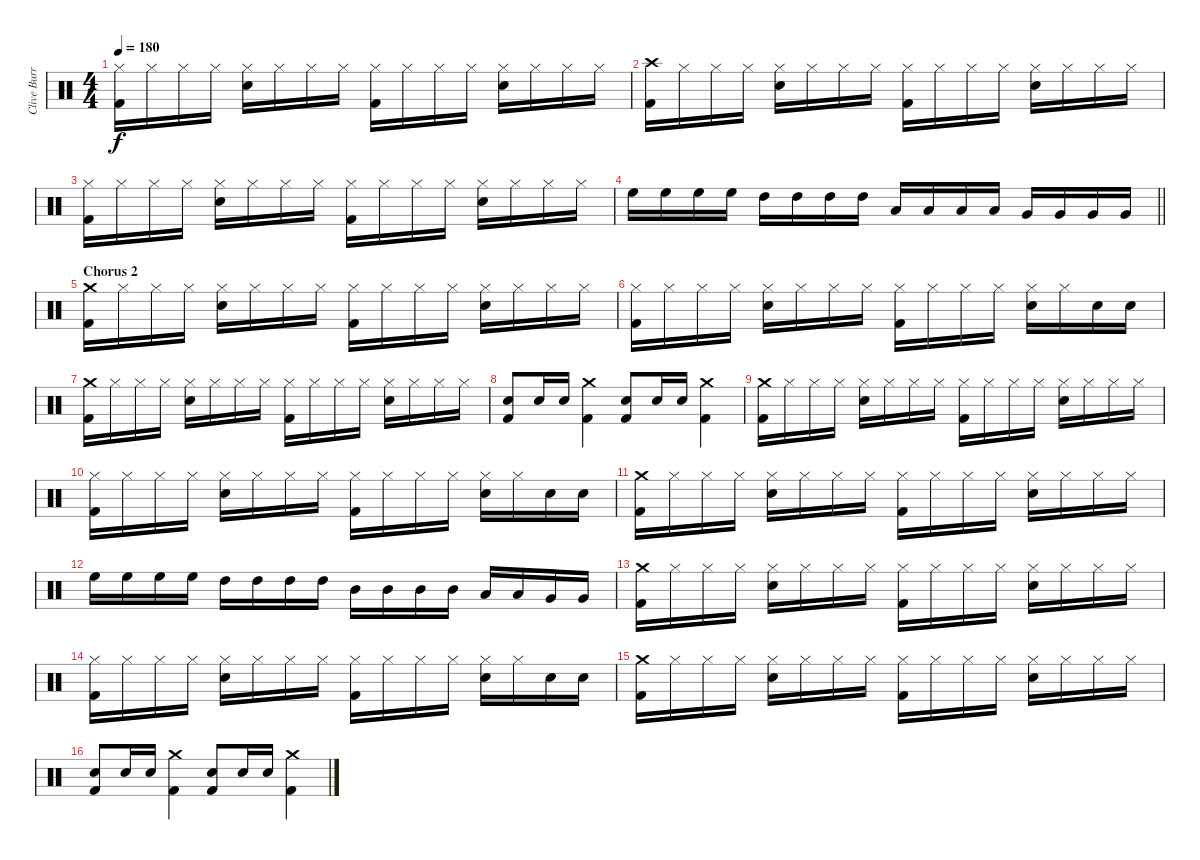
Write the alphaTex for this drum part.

\track ("Clive Burr" "Clive Burr") {instrument percussion}
\staff {score}
\articulation defaults
\ts (4 4)
\tempo 180
\clef neutral
\ks c
("Hi-Hat (closed)" "Kick (hit) 2").16{dy f} "Hi-Hat (closed)".16 "Hi-Hat (closed)".16 "Hi-Hat (closed)".16 ("Hi-Hat (closed)" "Electric Snare (hit)").16 "Hi-Hat (closed)".16 "Hi-Hat (closed)".16 "Hi-Hat (closed)".16 ("Hi-Hat (closed)" "Kick (hit) 2").16 "Hi-Hat (closed)".16 "Hi-Hat (closed)".16 "Hi-Hat (closed)".16 ("Hi-Hat (closed)" "Electric Snare (hit)").16 "Hi-Hat (closed)".16 "Hi-Hat (closed)".16 "Hi-Hat (closed)".16 |
("Crash high (hit)" "Kick (hit) 2").16 "Hi-Hat (closed)".16 "Hi-Hat (closed)".16 "Hi-Hat (closed)".16 ("Hi-Hat (closed)" "Electric Snare (hit)").16 "Hi-Hat (closed)".16 "Hi-Hat (closed)".16 "Hi-Hat (closed)".16 ("Hi-Hat (closed)" "Kick (hit) 2").16 "Hi-Hat (closed)".16 "Hi-Hat (closed)".16 "Hi-Hat (closed)".16 ("Hi-Hat (closed)" "Electric Snare (hit)").16 "Hi-Hat (closed)".16 "Hi-Hat (closed)".16 "Hi-Hat (closed)".16 |
("Hi-Hat (closed)" "Kick (hit) 2").16 "Hi-Hat (closed)".16 "Hi-Hat (closed)".16 "Hi-Hat (closed)".16 ("Hi-Hat (closed)" "Electric Snare (hit)").16 "Hi-Hat (closed)".16 "Hi-Hat (closed)".16 "Hi-Hat (closed)".16 ("Hi-Hat (closed)" "Kick (hit) 2").16 "Hi-Hat (closed)".16 "Hi-Hat (closed)".16 "Hi-Hat (closed)".16 ("Hi-Hat (closed)" "Electric Snare (hit)").16 "Hi-Hat (closed)".16 "Hi-Hat (closed)".16 "Hi-Hat (closed)".16 |
\barLineRight lightlight "High Floor Tom (hit)".16 "High Floor Tom (hit)".16 "High Floor Tom (hit)".16 "High Floor Tom (hit)".16 "High Tom (hit)".16 "High Tom (hit)".16 "High Tom (hit)".16 "High Tom (hit)".16 "Low Tom (hit)".16 "Low Tom (hit)".16 "Low Tom (hit)".16 "Low Tom (hit)".16 "Very Low Tom (hit)".16 "Very Low Tom (hit)".16 "Very Low Tom (hit)".16 "Very Low Tom (hit)".16
|
\section ("" "Chorus 2")
("Crash medium (hit)" "Kick (hit) 2").16 "Hi-Hat (closed)".16 "Hi-Hat (closed)".16 "Hi-Hat (closed)".16 ("Hi-Hat (closed)" "Electric Snare (hit)").16 "Hi-Hat (closed)".16 "Hi-Hat (closed)".16 "Hi-Hat (closed)".16 ("Hi-Hat (closed)" "Kick (hit) 2").16 "Hi-Hat (closed)".16 "Hi-Hat (closed)".16 "Hi-Hat (closed)".16 ("Hi-Hat (closed)" "Electric Snare (hit)").16 "Hi-Hat (closed)".16 "Hi-Hat (closed)".16 "Hi-Hat (closed)".16 |
("Hi-Hat (closed)" "Kick (hit) 2").16 "Hi-Hat (closed)".16 "Hi-Hat (closed)".16 "Hi-Hat (closed)".16 ("Hi-Hat (closed)" "Electric Snare (hit)").16 "Hi-Hat (closed)".16 "Hi-Hat (closed)".16 "Hi-Hat (closed)".16 ("Hi-Hat (closed)" "Kick (hit) 2").16 "Hi-Hat (closed)".16 "Hi-Hat (closed)".16 "Hi-Hat (closed)".16 ("Hi-Hat (closed)" "Electric Snare (hit)").16 "Hi-Hat (closed)".16 "Electric Snare (hit)".16 "Electric Snare (hit)".16 |
("Crash medium (hit)" "Kick (hit) 2").16 "Hi-Hat (closed)".16 "Hi-Hat (closed)".16 "Hi-Hat (closed)".16 ("Hi-Hat (closed)" "Electric Snare (hit)").16 "Hi-Hat (closed)".16 "Hi-Hat (closed)".16 "Hi-Hat (closed)".16 ("Hi-Hat (closed)" "Kick (hit) 2").16 "Hi-Hat (closed)".16 "Hi-Hat (closed)".16 "Hi-Hat (closed)".16 ("Hi-Hat (closed)" "Electric Snare (hit)").16 "Hi-Hat (closed)".16 "Hi-Hat (closed)".16 "Hi-Hat (closed)".16 |
("Electric Snare (hit)" "Kick (hit) 2").8 "Electric Snare (hit)".16 "Electric Snare (hit)".16 ("Crash medium (hit)" "Kick (hit) 2").4 ("Electric Snare (hit)" "Kick (hit) 2").8 "Electric Snare (hit)".16 "Electric Snare (hit)".16 ("Crash medium (hit)" "Kick (hit) 2").4 |
("Crash medium (hit)" "Kick (hit) 2").16 "Hi-Hat (closed)".16 "Hi-Hat (closed)".16 "Hi-Hat (closed)".16 ("Hi-Hat (closed)" "Electric Snare (hit)").16 "Hi-Hat (closed)".16 "Hi-Hat (closed)".16 "Hi-Hat (closed)".16 ("Hi-Hat (closed)" "Kick (hit) 2").16 "Hi-Hat (closed)".16 "Hi-Hat (closed)".16 "Hi-Hat (closed)".16 ("Hi-Hat (closed)" "Electric Snare (hit)").16 "Hi-Hat (closed)".16 "Hi-Hat (closed)".16 "Hi-Hat (closed)".16 |
("Hi-Hat (closed)" "Kick (hit) 2").16 "Hi-Hat (closed)".16 "Hi-Hat (closed)".16 "Hi-Hat (closed)".16 ("Hi-Hat (closed)" "Electric Snare (hit)").16 "Hi-Hat (closed)".16 "Hi-Hat (closed)".16 "Hi-Hat (closed)".16 ("Hi-Hat (closed)" "Kick (hit) 2").16 "Hi-Hat (closed)".16 "Hi-Hat (closed)".16 "Hi-Hat (closed)".16 ("Hi-Hat (closed)" "Electric Snare (hit)").16 "Hi-Hat (closed)".16 "Electric Snare (hit)".16 "Electric Snare (hit)".16 |
("Crash medium (hit)" "Kick (hit) 2").16 "Hi-Hat (closed)".16 "Hi-Hat (closed)".16 "Hi-Hat (closed)".16 ("Hi-Hat (closed)" "Electric Snare (hit)").16 "Hi-Hat (closed)".16 "Hi-Hat (closed)".16 "Hi-Hat (closed)".16 ("Hi-Hat (closed)" "Kick (hit) 2").16 "Hi-Hat (closed)".16 "Hi-Hat (closed)".16 "Hi-Hat (closed)".16 ("Hi-Hat (closed)" "Electric Snare (hit)").16 "Hi-Hat (closed)".16 "Hi-Hat (closed)".16 "Hi-Hat (closed)".16 |
"High Floor Tom (hit)".16 "High Floor Tom (hit)".16 "High Floor Tom (hit)".16 "High Floor Tom (hit)".16 "High Tom (hit)".16 "High Tom (hit)".16 "High Tom (hit)".16 "High Tom (hit)".16 "Mid Tom (hit)".16 "Mid Tom (hit)".16 "Mid Tom (hit)".16 "Mid Tom (hit)".16 "Low Tom (hit)".16 "Low Tom (hit)".16 "Very Low Tom (hit)".16 "Very Low Tom (hit)".16 |
("Crash medium (hit)" "Kick (hit) 2").16 "Hi-Hat (closed)".16 "Hi-Hat (closed)".16 "Hi-Hat (closed)".16 ("Hi-Hat (closed)" "Electric Snare (hit)").16 "Hi-Hat (closed)".16 "Hi-Hat (closed)".16 "Hi-Hat (closed)".16 ("Hi-Hat (closed)" "Kick (hit) 2").16 "Hi-Hat (closed)".16 "Hi-Hat (closed)".16 "Hi-Hat (closed)".16 ("Hi-Hat (closed)" "Electric Snare (hit)").16 "Hi-Hat (closed)".16 "Hi-Hat (closed)".16 "Hi-Hat (closed)".16 |
("Hi-Hat (closed)" "Kick (hit) 2").16 "Hi-Hat (closed)".16 "Hi-Hat (closed)".16 "Hi-Hat (closed)".16 ("Hi-Hat (closed)" "Electric Snare (hit)").16 "Hi-Hat (closed)".16 "Hi-Hat (closed)".16 "Hi-Hat (closed)".16 ("Hi-Hat (closed)" "Kick (hit) 2").16 "Hi-Hat (closed)".16 "Hi-Hat (closed)".16 "Hi-Hat (closed)".16 ("Hi-Hat (closed)" "Electric Snare (hit)").16 "Hi-Hat (closed)".16 "Electric Snare (hit)".16 "Electric Snare (hit)".16 |
("Crash medium (hit)" "Kick (hit) 2").16 "Hi-Hat (closed)".16 "Hi-Hat (closed)".16 "Hi-Hat (closed)".16 ("Hi-Hat (closed)" "Electric Snare (hit)").16 "Hi-Hat (closed)".16 "Hi-Hat (closed)".16 "Hi-Hat (closed)".16 ("Hi-Hat (closed)" "Kick (hit) 2").16 "Hi-Hat (closed)".16 "Hi-Hat (closed)".16 "Hi-Hat (closed)".16 ("Hi-Hat (closed)" "Electric Snare (hit)").16 "Hi-Hat (closed)".16 "Hi-Hat (closed)".16 "Hi-Hat (closed)".16 |
("Electric Snare (hit)" "Kick (hit) 2").8 "Electric Snare (hit)".16 "Electric Snare (hit)".16 ("Crash medium (hit)" "Kick (hit) 2").4 ("Electric Snare (hit)" "Kick (hit) 2").8 "Electric Snare (hit)".16 "Electric Snare (hit)".16 ("Crash medium (hit)" "Kick (hit) 2").4
